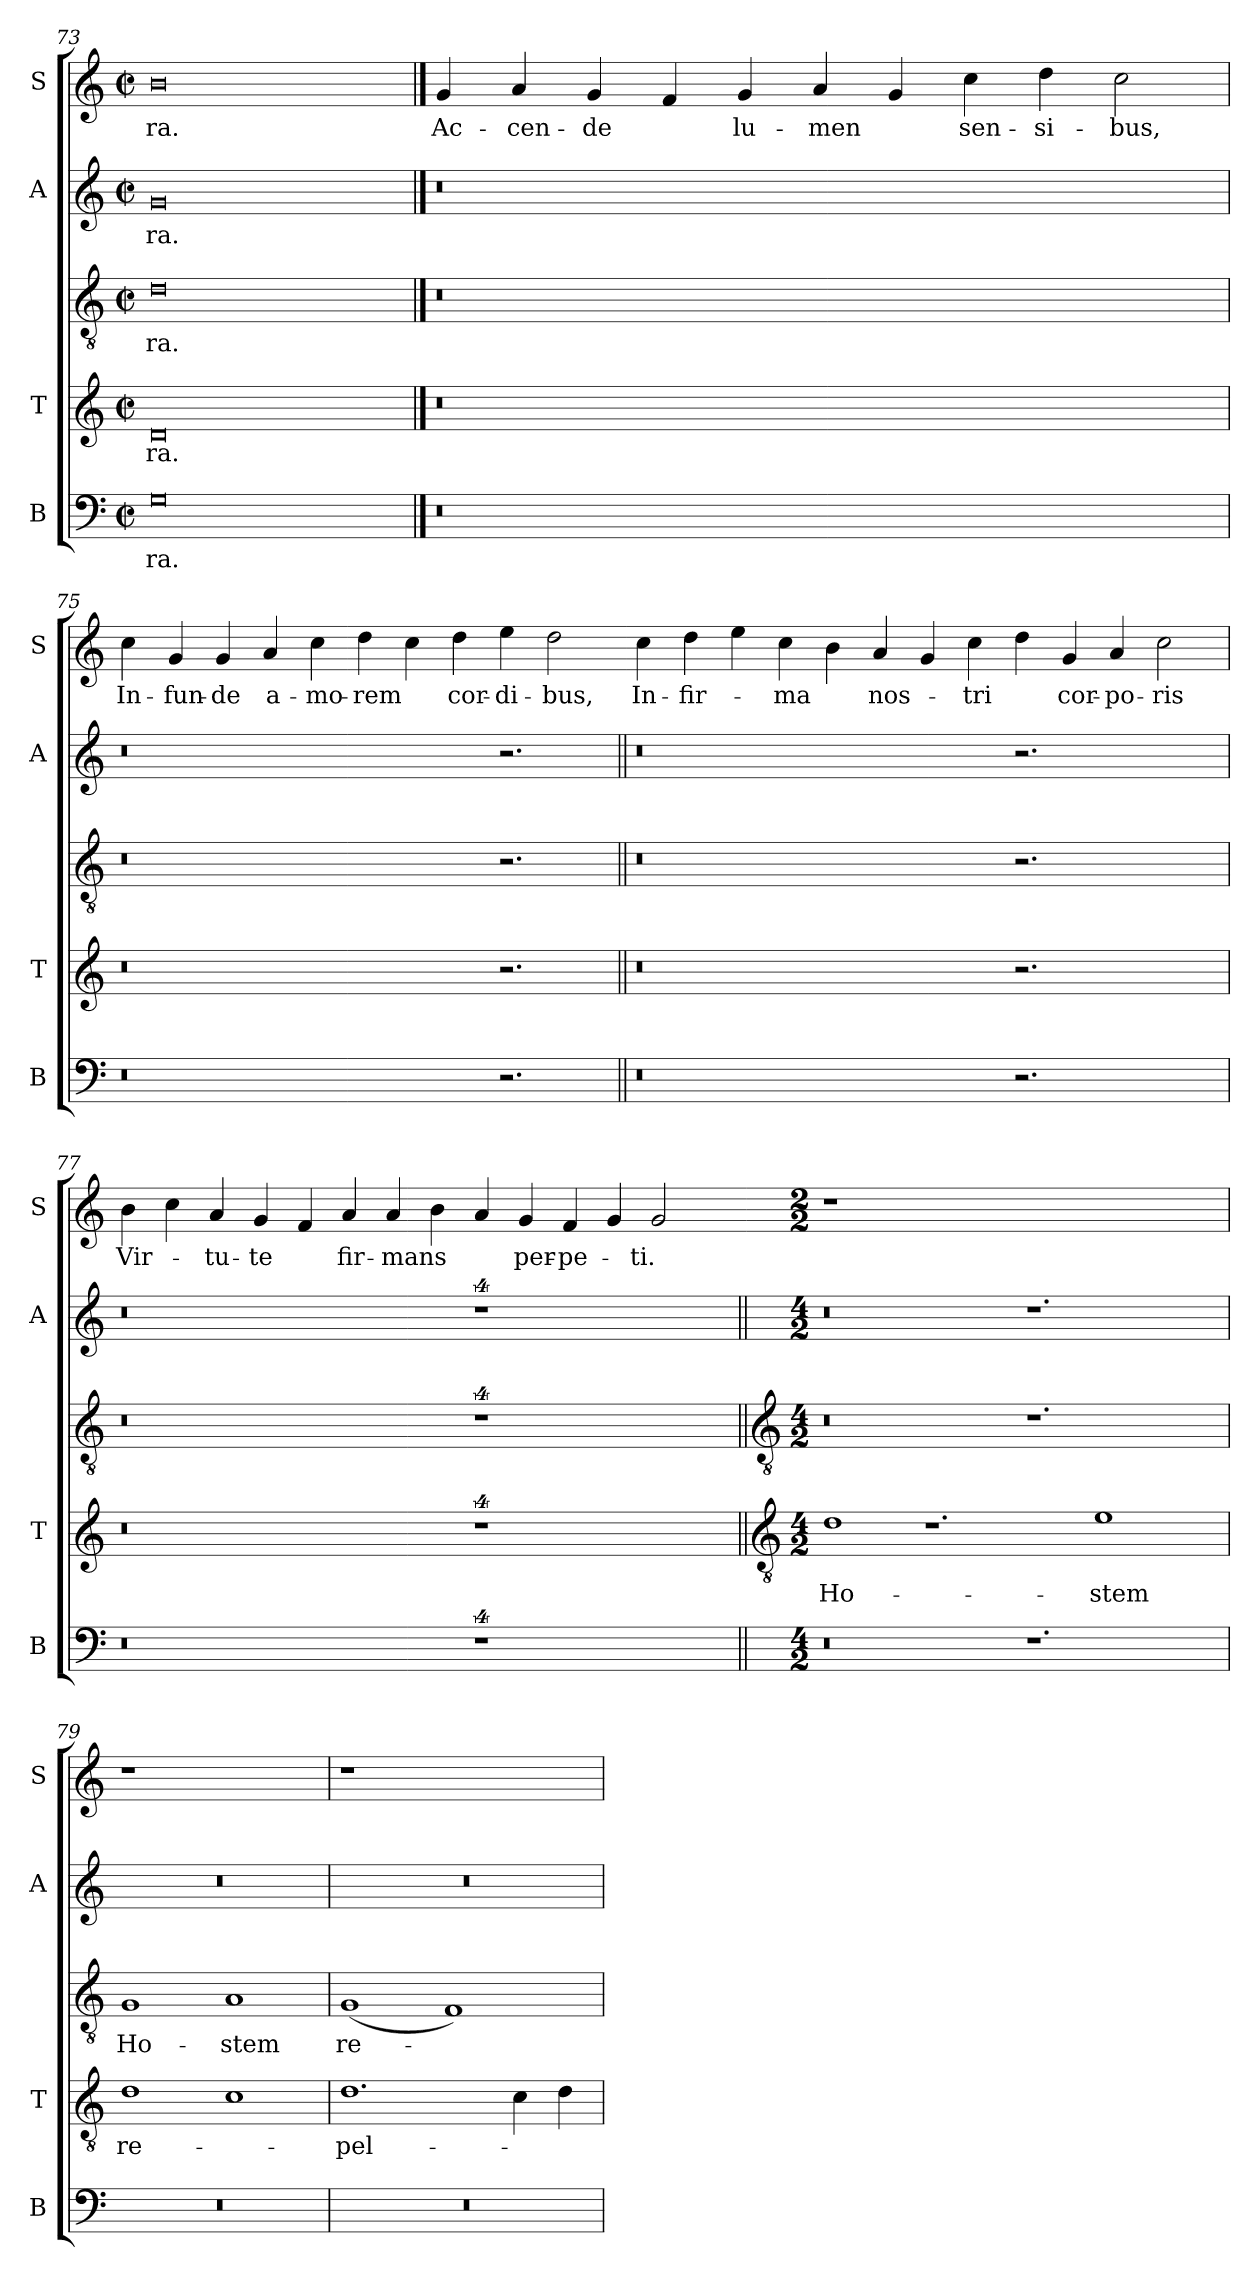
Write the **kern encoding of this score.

**kern	**text	**kern	**text	**kern	**text	**kern	**text	**kern	**text
*part4	*part4	*part3	*part3	*part3	*part3	*part2	*part2	*part1	*part1
*staff5	*staff5	*staff4	*staff4	*staff3	*staff3	*staff2	*staff2	*staff1	*staff1
*I"B	*	*I"T	*	*	*	*I"A	*	*I"S	*
*I'B	*	*I'T	*	*	*	*I'A	*	*I'S	*
*clefF4	*	*	*	*clefGv2	*	*clefG2	*	*clefG2	*
*k[]	*	*k[]	*	*k[]	*	*k[]	*	*k[]	*
*C:	*	*C:	*	*C:	*	*C:	*	*C:	*
*M4/2	*	*M4/2	*	*M4/2	*	*M4/2	*	*M4/2	*
*met(c|)	*	*met(c|)	*	*met(c|)	*	*met(c|)	*	*met(c|)	*
=73	=73	=73	=73	=73	=73	=73	=73	=73	=73
!	!LO:LY:b	!	!LO:LY:b	!	!LO:LY:b	!	!LO:LY:b	!	!LO:LY:b
0G	-ra.	0d	-ra.	0d	-ra.	0g	-ra.	0b	-ra.
!!LO:LB:g=z
==74	==74	==74	==74	==74	==74	==74	==74	==74	==74
!	!	!	!	!	!	!	!	!	!LO:LY:b
0r	.	0r	.	0r	.	0r	.	4g	Ac-
!	!	!	!	!	!	!	!	!	!LO:LY:b
.	.	.	.	.	.	.	.	4a	-cen-
!	!	!	!	!	!	!	!	!	!LO:LY:b
.	.	.	.	.	.	.	.	4g	-de
.	.	.	.	.	.	.	.	4f	.
!	!	!	!	!	!	!	!	!	!LO:LY:b
.	.	.	.	.	.	.	.	4g	lu-
!	!	!	!	!	!	!	!	!	!LO:LY:b
.	.	.	.	.	.	.	.	4a	-men
.	.	.	.	.	.	.	.	4g	.
!	!	!	!	!	!	!	!	!	!LO:LY:b
.	.	.	.	.	.	.	.	4cc	sen-
!	!	!	!	!	!	!	!	!	!LO:LY:b
2.ryy	.	2.ryy	.	2.ryy	.	2.ryy	.	4dd	-si-
!	!	!	!	!	!	!	!	!	!LO:LY:b
.	.	.	.	.	.	.	.	2cc	-bus,
=75	=75	=75	=75	=75	=75	=75	=75	=75	=75
!	!	!	!	!	!	!	!	!	!LO:LY:b
0r	.	0r	.	0r	.	0r	.	4cc	In-
!	!	!	!	!	!	!	!	!	!LO:LY:b
.	.	.	.	.	.	.	.	4g	-fun-
!	!	!	!	!	!	!	!	!	!LO:LY:b
.	.	.	.	.	.	.	.	4g	-de
!	!	!	!	!	!	!	!	!	!LO:LY:b
.	.	.	.	.	.	.	.	4a	a-
!	!	!	!	!	!	!	!	!	!LO:LY:b
.	.	.	.	.	.	.	.	4cc	-mo-
!	!	!	!	!	!	!	!	!	!LO:LY:b
.	.	.	.	.	.	.	.	4dd	-rem
.	.	.	.	.	.	.	.	4cc	.
!	!	!	!	!	!	!	!	!	!LO:LY:b
.	.	.	.	.	.	.	.	4dd	cor-
!	!	!	!	!	!	!	!	!	!LO:LY:b
2.r	.	2.r	.	2.r	.	2.r	.	4ee	-di-
!	!	!	!	!	!	!	!	!	!LO:LY:b
.	.	.	.	.	.	.	.	2dd	-bus,
!!LO:LB:g=z
=76||	=76-	=76||	=76-	=76||	=76-	=76||	=76-	=76-	=76-
!	!	!	!	!	!	!	!	!	!LO:LY:b
0r	.	0r	.	0r	.	0r	.	4cc	In-
!	!	!	!	!	!	!	!	!	!LO:LY:b
.	.	.	.	.	.	.	.	4dd	-fir-
.	.	.	.	.	.	.	.	4ee	.
!	!	!	!	!	!	!	!	!	!LO:LY:b
.	.	.	.	.	.	.	.	4cc	ma
.	.	.	.	.	.	.	.	4b	.
!	!	!	!	!	!	!	!	!	!LO:LY:b
.	.	.	.	.	.	.	.	4a	nos-
.	.	.	.	.	.	.	.	4g	.
!	!	!	!	!	!	!	!	!	!LO:LY:b
.	.	.	.	.	.	.	.	4cc	tri
2.r	.	2.r	.	2.r	.	2.r	.	4dd	.
!	!	!	!	!	!	!	!	!	!LO:LY:b
.	.	.	.	.	.	.	.	4g	cor-
!	!	!	!	!	!	!	!	!	!LO:LY:b
.	.	.	.	.	.	.	.	4a	-po-
!	!	!	!	!	!	!	!	!	!LO:LY:b
2ryy	.	2ryy	.	2ryy	.	2ryy	.	2cc	-ris
=77	=77	=77	=77	=77	=77	=77	=77	=77	=77
!	!	!	!	!	!	!	!	!	!LO:LY:b
0r	.	0r	.	0r	.	0r	.	4b	Vir-
.	.	.	.	.	.	.	.	4cc	.
!	!	!	!	!	!	!	!	!	!LO:LY:b
.	.	.	.	.	.	.	.	4a	tu-
!	!	!	!	!	!	!	!	!	!LO:LY:b
.	.	.	.	.	.	.	.	4g	-te
.	.	.	.	.	.	.	.	4f	.
!	!	!	!	!	!	!	!	!	!LO:LY:b
.	.	.	.	.	.	.	.	4a	fir-
!	!	!	!	!	!	!	!	!	!LO:LY:b
.	.	.	.	.	.	.	.	4a	-mans
.	.	.	.	.	.	.	.	4b	.
4%5r	.	4%5r	.	4%5r	.	4%5r	.	4a	.
!	!	!	!	!	!	!	!	!	!LO:LY:b
.	.	.	.	.	.	.	.	4g	per-
!	!	!	!	!	!	!	!	!	!LO:LY:b
.	.	.	.	.	.	.	.	4f	-pe-
.	.	.	.	.	.	.	.	4g	.
!	!	!	!	!	!	!	!	!	!LO:LY:b
.	.	.	.	.	.	.	.	2g	ti.
4ryy	.	4ryy	.	4ryy	.	4ryy	.	.	.
!!LO:LB:g=z
=78||	=78-	=78||	=78-	=78||	=78-	=78||	=78-	=78-	=78-
*	*	*clefGv2	*	*clefGv2	*	*	*	*	*
*k[]	*	*k[]	*	*k[]	*	*k[]	*	*	*
*C:	*	*C:	*	*C:	*	*C:	*	*	*
*M4/2	*	*M4/2	*	*M4/2	*	*M4/2	*	*M2/2	*
!	!	!	!LO:LY:b	!	!	!	!	!	!
0r	.	1d	Ho-	0r	.	0r	.	1r	.
.	.	1.r	.	.	.	.	.	0ryy	.
1.r	.	.	.	1.r	.	1.r	.	.	.
!	!	!	!LO:LY:b	!	!	!	!	!	!
.	.	1e	-stem	.	.	.	.	.	.
.	.	.	.	.	.	.	.	2ryy	.
=79	=79	=79	=79	=79	=79	=79	=79	=79	=79
!	!	!	!LO:LY:b	!	!LO:LY:b	!	!	!	!
0r	.	1d	re-	1G	Ho-	0r	.	1r	.
!	!	!	!	!	!LO:LY:b	!	!	!	!
.	.	1c	.	1A	-stem	.	.	1ryy	.
=80	=80	=80	=80	=80	=80	=80	=80	=80	=80
!	!	!	!LO:LY:b	!	!LO:LY:b	!	!	!	!
0r	.	1.d	pel-	(<1G	re-	0r	.	1r	.
.	.	.	.	1F)	.	.	.	1ryy	.
.	.	4c	.	.	.	.	.	.	.
.	.	4d	.	.	.	.	.	.	.
=	=	=	=	=	=	=	=	=	=
*-	*-	*-	*-	*-	*-	*-	*-	*-	*-
